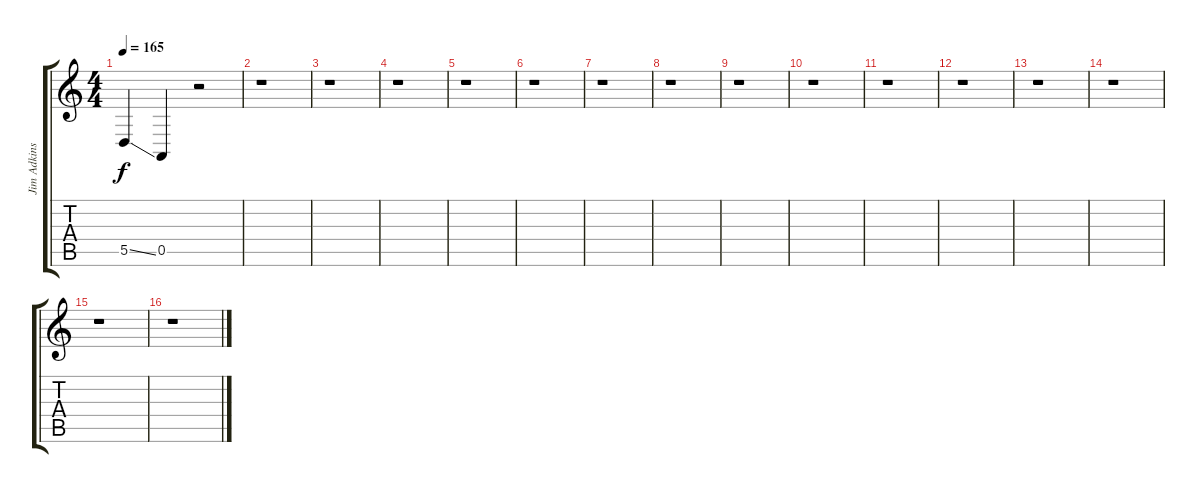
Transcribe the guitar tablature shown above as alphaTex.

\track ("Jim Adkins (Vocals)" "Jim Adkins") {instrument lead8bassandlead}
\staff {score tabs}
\tuning (E4 B3 G3 D3 A2 D2) {hide}
\ts (4 4)
\tempo 165
\clef g2
\ks c
5.5{ss}.4{dy f} 0.5.4 r.2 |
r.1 |
r.1 |
r.1 |
r.1 |
r.1 |
r.1 |
r.1 |
r.1 |
r.1 |
r.1 |
r.1 |
r.1 |
r.1 |
r.1 |
r.1
